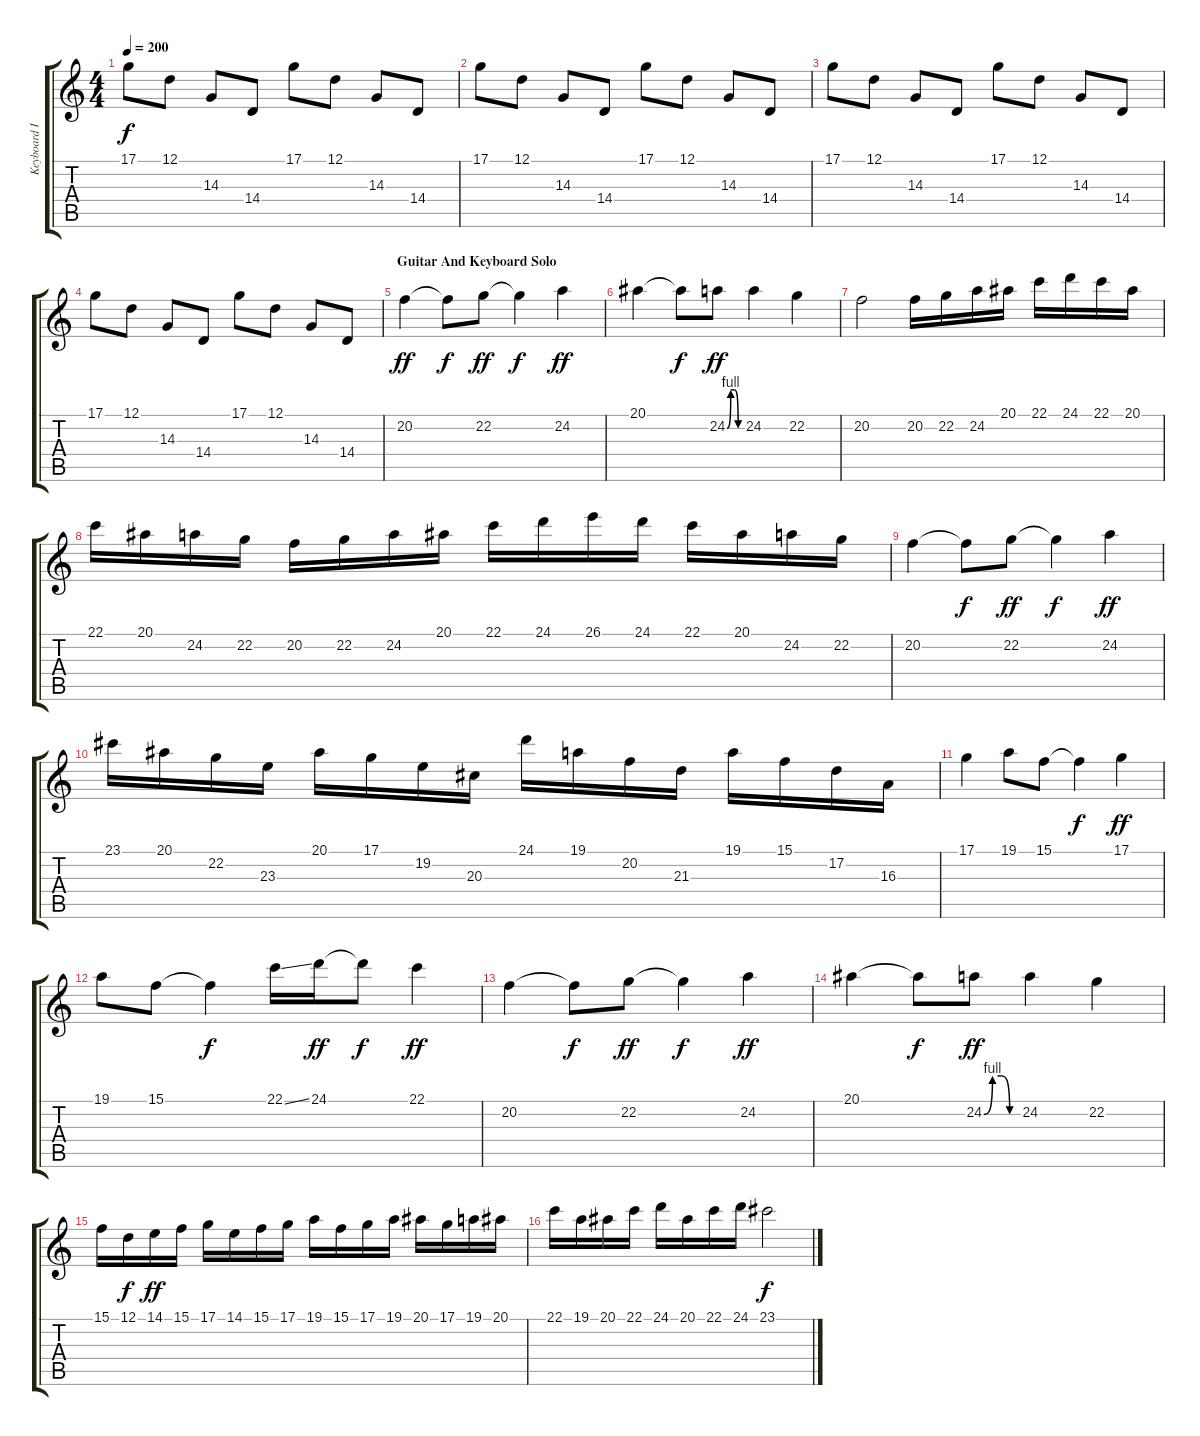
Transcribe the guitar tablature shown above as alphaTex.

\track ("Keyboard I" "Keyboard I") {instrument pad1newage}
\staff {score tabs}
\tuning (D4 A3 F3 C3 G2 D2) {hide}
\ts (4 4)
\tempo 200
\clef g2
\ks c
17.1.8{dy f} 12.1.8 14.3.8 14.4.8 17.1.8 12.1.8 14.3.8 14.4.8 |
17.1.8 12.1.8 14.3.8 14.4.8 17.1.8 12.1.8 14.3.8 14.4.8 |
17.1.8 12.1.8 14.3.8 14.4.8 17.1.8 12.1.8 14.3.8 14.4.8 |
17.1.8 12.1.8 14.3.8 14.4.8 17.1.8 12.1.8 14.3.8 14.4.8 |
\section ("" "Guitar And Keyboard Solo")
20.2.4{dy ff} 20.2{t}.8{dy f} 22.2.8{dy ff} 22.2{t}.4{dy f} 24.2.4{dy ff} |
20.1.4 20.1{t}.8{dy f} 24.2{be (custom 0 0 15 4 30 4 45 0 60 0)}.8{dy ff} 24.2.4 22.2.4 |
20.2.2 20.2.16 22.2.16 24.2.16 20.1.16 22.1.16 24.1.16 22.1.16 20.1.16 |
22.1.16 20.1.16 24.2.16 22.2.16 20.2.16 22.2.16 24.2.16 20.1.16 22.1.16 24.1.16 26.1.16 24.1.16 22.1.16 20.1.16 24.2.16 22.2.16 |
20.2.4 20.2{t}.8{dy f} 22.2.8{dy ff} 22.2{t}.4{dy f} 24.2.4{dy ff} |
23.1.16 20.1.16 22.2.16 23.3.16 20.1.16 17.1.16 19.2.16 20.3.16 24.1.16 19.1.16 20.2.16 21.3.16 19.1.16 15.1.16 17.2.16 16.3.16 |
17.1.4 19.1.8 15.1.8 15.1{t}.4{dy f} 17.1.4{dy ff} |
19.1.8 15.1.8 15.1{t}.4{dy f} 22.1{ss}.16 24.1.16{dy ff} 24.1{t}.8{dy f} 22.1.4{dy ff} |
20.2.4 20.2{t}.8{dy f} 22.2.8{dy ff} 22.2{t}.4{dy f} 24.2.4{dy ff} |
20.1.4 20.1{t}.8{dy f} 24.2{be (custom 0 0 15 4 30 4 45 0 60 0)}.8{dy ff} 24.2.4 22.2.4 |
15.1.16 12.1.16{dy f} 14.1.16{dy ff} 15.1.16 17.1.16 14.1.16 15.1.16 17.1.16 19.1.16 15.1.16 17.1.16 19.1.16 20.1.16 17.1.16 19.1.16 20.1.16 |
22.1.16 19.1.16 20.1.16 22.1.16 24.1.16 20.1.16 22.1.16 24.1.16 23.1{ss}.2{dy f}
